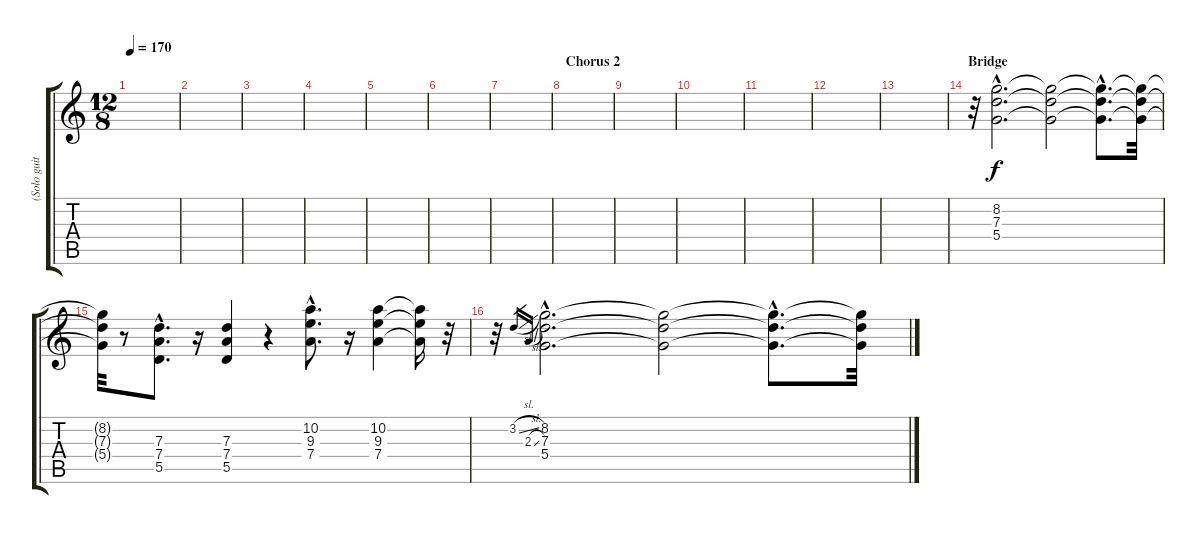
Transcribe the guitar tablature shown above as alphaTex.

\track ("(Solo guitar stereo fx)" "(Solo guit") {instrument overdrivenguitar}
\staff {score tabs}
\tuning (E4 B3 G3 D3 A2 E2) {hide}
\ts (12 8)
\tempo 170
\clef g2
\ks c
|
|
|
|
|
|
|
\section ("" "Chorus 2")
|
|
|
|
|
|
\section ("" "Bridge")
r.32 (8.2{hac} 7.3{hac} 5.4{hac}).2{d} (8.2{t} 7.3{t} 5.4{t}).2 (8.2{hac t} 7.3{hac t} 5.4{hac t}).8{d} (8.2{t} 7.3{t} 5.4{t}).32 |
(8.2{t} 7.3{t} 5.4{t}).32 r.8 (7.3{hac} 7.4{hac} 5.5{hac}).8{d} r.16 (7.3 7.4 5.5).4 r.4 (10.2{hac} 9.3{hac} 7.4{hac}).8{d} r.16 (10.2 9.3 7.4).4 (10.2{t} 9.3{t} 7.4{t}).16 r.32 |
r.32 3.2{sl}.16{gr} 2.3{sl}.16{gr} (8.2{hac} 7.3{hac} 5.4{hac}).2{d} (8.2{t} 7.3{t} 5.4{t}).2 (8.2{hac t} 7.3{hac t} 5.4{hac t}).8{d} (8.2{t} 7.3{t} 5.4{t}).32
